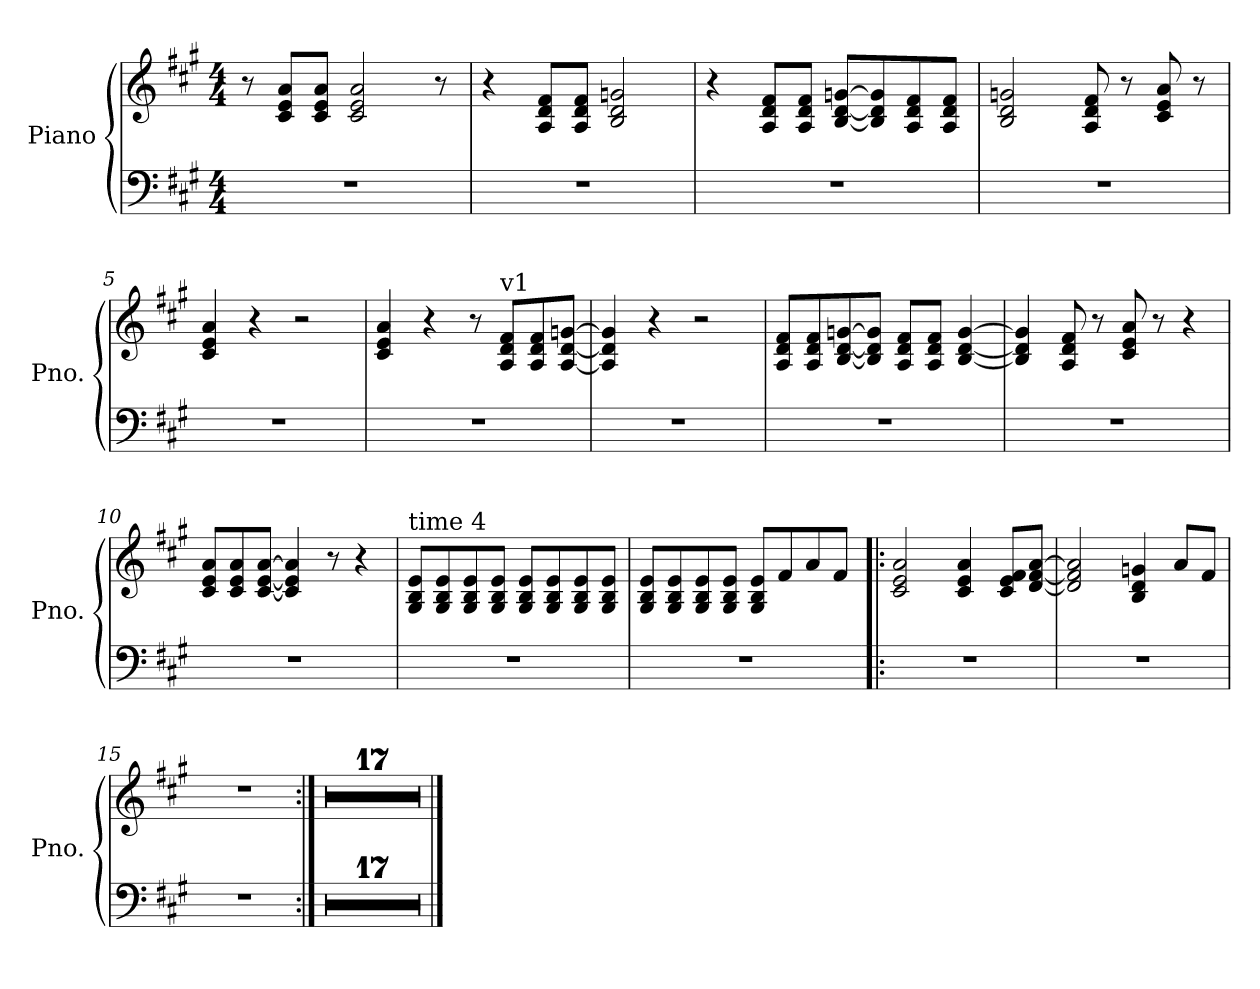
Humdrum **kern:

**kern	**kern
*part1	*part1
*staff2	*staff1
*I"Piano	*
*I'Pno.	*
*clefF4	*clefG2
*k[f#c#g#]	*k[f#c#g#]
*M4/4	*M4/4
*MM80	*MM80
=1	=1
1r	8r
.	8c#/ 8e/ 8a/L
.	8c#/ 8e/ 8a/J
.	2c#/ 2e/ 2a/
.	8r
=2	=2
1r	4r
.	8A/ 8d/ 8f#/L
.	8A/ 8d/ 8f#/J
.	2B/ 2d/ 2gn/
=3	=3
1rF	4r
.	8A/ 8d/ 8f#/L
.	8A/ 8d/ 8f#/J
.	[8B/ [8d/ [8gn/L
.	8B/] 8d/] 8g/]
.	8A/ 8d/ 8f#/
.	8A/ 8d/ 8f#/J
=4	=4
1rF	2B/ 2d/ 2gn/
.	8A/ 8d/ 8f#/
.	8r
.	8c#/ 8e/ 8a/
.	8r
=5	=5
1r	4c#/ 4e/ 4a/
.	4r
.	2r
=6	=6
1r	4c#/ 4e/ 4a/
.	4r
.	8r
!	!LO:TX:a:t=v1
.	8A/ 8d/ 8f#/L
.	8A/ 8d/ 8f#/
.	[8A/ [8d/ [8gn/J
!!LO:LB:g=z
=7	=7
1r	4A/] 4d/] 4g/]
.	4r
.	2r
=8	=8
1r	8A/ 8d/ 8f#/L
.	8A/ 8d/ 8f#/
.	[8B/ [8d/ [8gn/
.	8B/] 8d/] 8g/]J
.	8A/ 8d/ 8f#/L
.	8A/ 8d/ 8f#/J
.	[4B/ [4d/ [4g/
=9	=9
1r	4B/] 4d/] 4g/]
.	8A/ 8d/ 8f#/
.	8r
.	8c#/ 8e/ 8a/
.	8r
.	4r
=10	=10
1r	8c#/ 8e/ 8a/L
.	8c#/ 8e/ 8a/
.	[8c#/ [8e/ [8a/J
.	4c#/] 4e/] 4a/]
.	8r
.	4r
=11	=11
!	!LO:TX:a:t=time 4
1r	8G#/ 8B/ 8e/L
.	8G#/ 8B/ 8e/
.	8G#/ 8B/ 8e/
.	8G#/ 8B/ 8e/J
.	8G#/ 8B/ 8e/L
.	8G#/ 8B/ 8e/
.	8G#/ 8B/ 8e/
.	8G#/ 8B/ 8e/J
!!LO:LB:g=z
=12	=12
1r	8G#/ 8B/ 8e/L
.	8G#/ 8B/ 8e/
.	8G#/ 8B/ 8e/
.	8G#/ 8B/ 8e/J
.	8G#/ 8B/ 8e/L
.	8f#/
.	8a/
.	8f#/J
=13!|:	=13!|:
1r	2c#/ 2e/ 2a/
.	4c#/ 4e/ 4a/
.	8c#/ 8e/ 8f#/L
.	[8d/ [8f#/ [8a/J
=14	=14
1r	2d/] 2f#/] 2a/]
.	4B/ 4d/ 4gn/
.	8a/L
.	8f#/J
=15	=15
1r	1r
=16:|!	=16:|!
1r	1r
=17	=17
1r	1r
=18	=18
1r	1r
=19	=19
1r	1r
=20	=20
1r	1r
=21	=21
1r	1r
!!LO:LB:g=z
=22	=22
1r	1r
=23	=23
1r	1r
=24	=24
1r	1r
=25	=25
1r	1r
=26	=26
1r	1r
=27	=27
1r	1r
=28	=28
1r	1r
=29	=29
1r	1r
=30	=30
1r	1r
=31	=31
1r	1r
=32	=32
1r	1r
==	==
*-	*-
